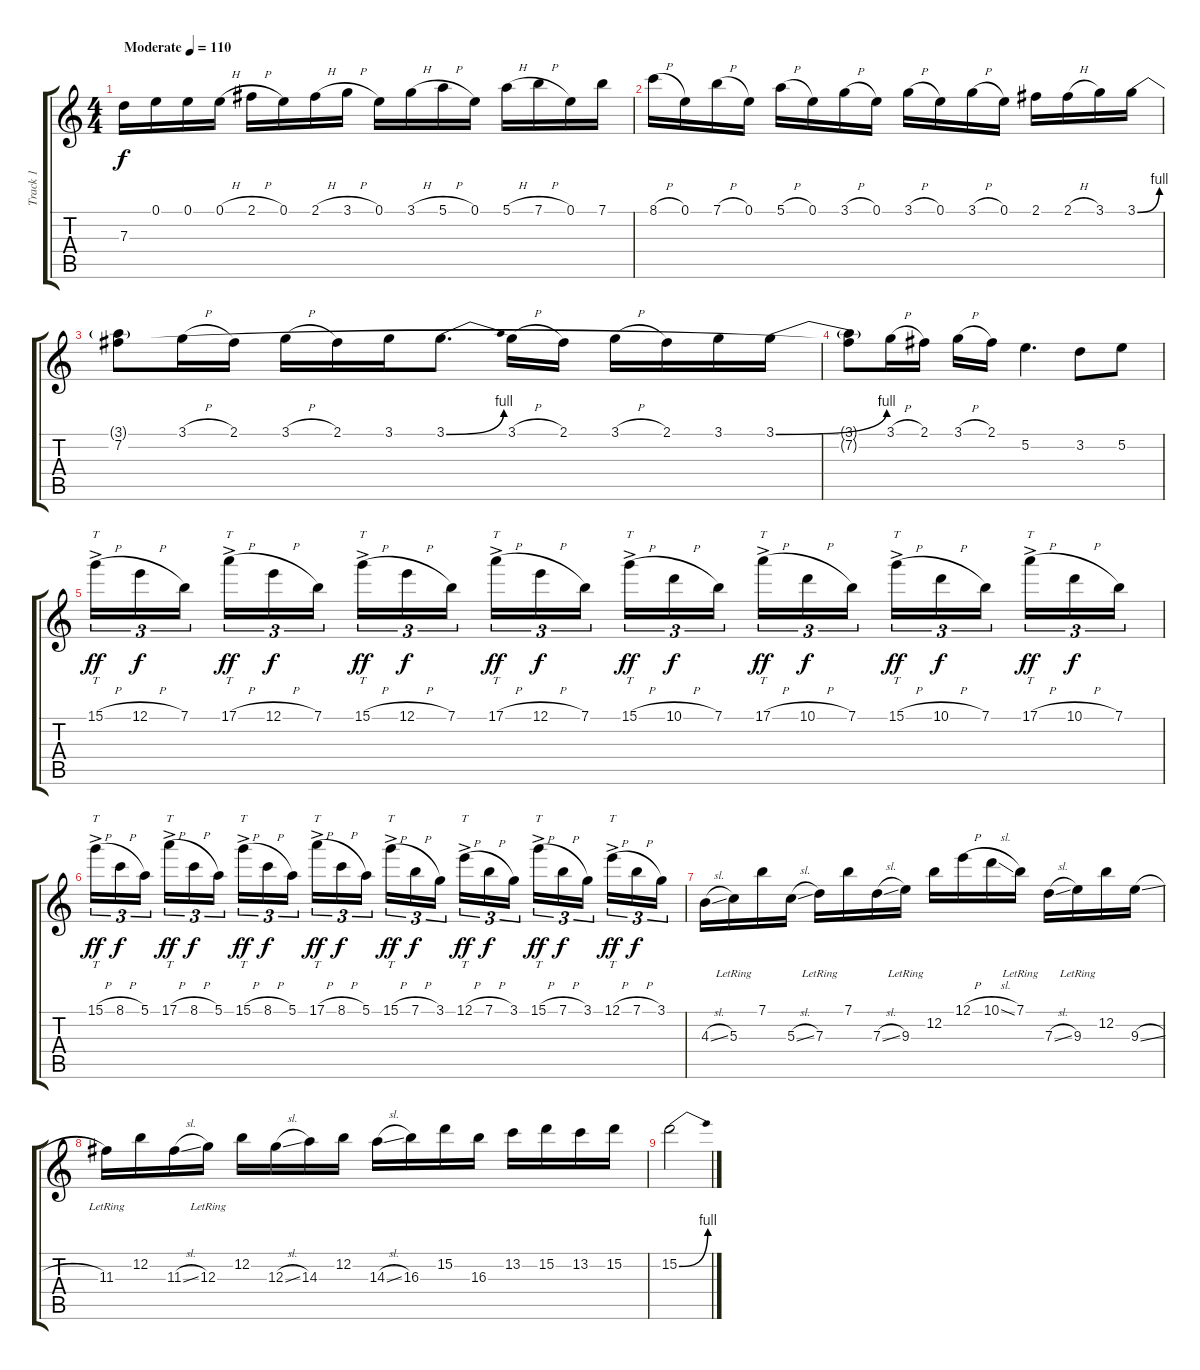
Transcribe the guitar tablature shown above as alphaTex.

\track ("Track 1" "Track 1") {instrument overdrivenguitar}
\staff {score tabs}
\tuning (E4 B3 G3 D3 A2 E2) {hide}
\ts (4 4)
\tempo (110 "Moderate")
\clef g2
\ks c
7.3.16{dy f instrument overdrivenguitar} 0.1.16 0.1.16 0.1{h}.16 2.1{h}.16 0.1.16 2.1{h}.16 3.1{h}.16 0.1.16 3.1{h}.16 5.1{h}.16 0.1.16 5.1{h}.16 7.1{h}.16 0.1.16 7.1.16 |
8.1{h}.16 0.1.16 7.1{h}.16 0.1.16 5.1{h}.16 0.1.16 3.1{h}.16 0.1.16 3.1{h}.16 0.1.16 3.1{h}.16 0.1.16 2.1.16 2.1{h}.16 3.1.16 3.1{be (bend 0 0 60 4)}.16 |
(3.1{t} 7.2).8 3.1{h}.16 2.1.16 3.1{h}.16 2.1.16 3.1.16 3.1{be (bend 0 0 60 4)}.8{d} 3.1{h}.16 2.1.16 3.1{h}.16 2.1.16 3.1.16 3.1{be (bend 0 0 60 4)}.16 |
(3.1{t} 7.2{t}).8 3.1{h}.16 2.1.16 3.1{h}.16 2.1.16 5.2.4{d} 3.2.8 5.2.8 |
15.1{h ac}.16{tt tu (3 2) dy ff} 12.1{h}.16{tu (3 2) dy f} 7.1.16{tu (3 2) beam splitsecondary} 17.1{h ac}.16{tt tu (3 2) dy ff} 12.1{h}.16{tu (3 2) dy f} 7.1.16{tu (3 2)} 15.1{h ac}.16{tt tu (3 2) dy ff} 12.1{h}.16{tu (3 2) dy f} 7.1.16{tu (3 2) beam splitsecondary} 17.1{h ac}.16{tt tu (3 2) dy ff} 12.1{h}.16{tu (3 2) dy f} 7.1.16{tu (3 2)} 15.1{h ac}.16{tt tu (3 2) dy ff} 10.1{h}.16{tu (3 2) dy f} 7.1.16{tu (3 2) beam splitsecondary} 17.1{h ac}.16{tt tu (3 2) dy ff} 10.1{h}.16{tu (3 2) dy f} 7.1.16{tu (3 2)} 15.1{h ac}.16{tt tu (3 2) dy ff} 10.1{h}.16{tu (3 2) dy f} 7.1.16{tu (3 2) beam splitsecondary} 17.1{h ac}.16{tt tu (3 2) dy ff} 10.1{h}.16{tu (3 2) dy f} 7.1.16{tu (3 2)} |
15.1{h ac}.16{tt tu (3 2) dy ff} 8.1{h}.16{tu (3 2) dy f} 5.1.16{tu (3 2) beam splitsecondary} 17.1{h ac}.16{tt tu (3 2) dy ff} 8.1{h}.16{tu (3 2) dy f} 5.1.16{tu (3 2)} 15.1{h ac}.16{tt tu (3 2) dy ff} 8.1{h}.16{tu (3 2) dy f} 5.1.16{tu (3 2) beam splitsecondary} 17.1{h ac}.16{tt tu (3 2) dy ff} 8.1{h}.16{tu (3 2) dy f} 5.1.16{tu (3 2)} 15.1{h ac}.16{tt tu (3 2) dy ff} 7.1{h}.16{tu (3 2) dy f} 3.1.16{tu (3 2) beam splitsecondary} 12.1{h ac}.16{tt tu (3 2) dy ff} 7.1{h}.16{tu (3 2) dy f} 3.1.16{tu (3 2)} 15.1{h ac}.16{tt tu (3 2) dy ff} 7.1{h}.16{tu (3 2) dy f} 3.1.16{tu (3 2) beam splitsecondary} 12.1{h ac}.16{tt tu (3 2) dy ff} 7.1{h}.16{tu (3 2) dy f} 3.1.16{tu (3 2)} |
4.3{sl}.16 5.3{lr}.16 7.1.16 5.3{sl}.16 7.3{lr}.16 7.1.16 7.3{sl}.16 9.3{lr}.16 12.2.16 12.1{h}.16 10.1{sl}.16 7.1{lr}.16 7.3{sl}.16 9.3{lr}.16 12.2.16 9.3{sl}.16 |
11.3{lr}.16 12.2.16 11.3{sl}.16 12.3{lr}.16 12.2.16 12.3{sl}.16 14.3.16 12.2.16 14.3{sl}.16 16.3.16 15.2.16 16.3.16 13.2.16 15.2.16 13.2.16 15.2.16 |
15.2{be (bend 0 0 60 4)}.2
